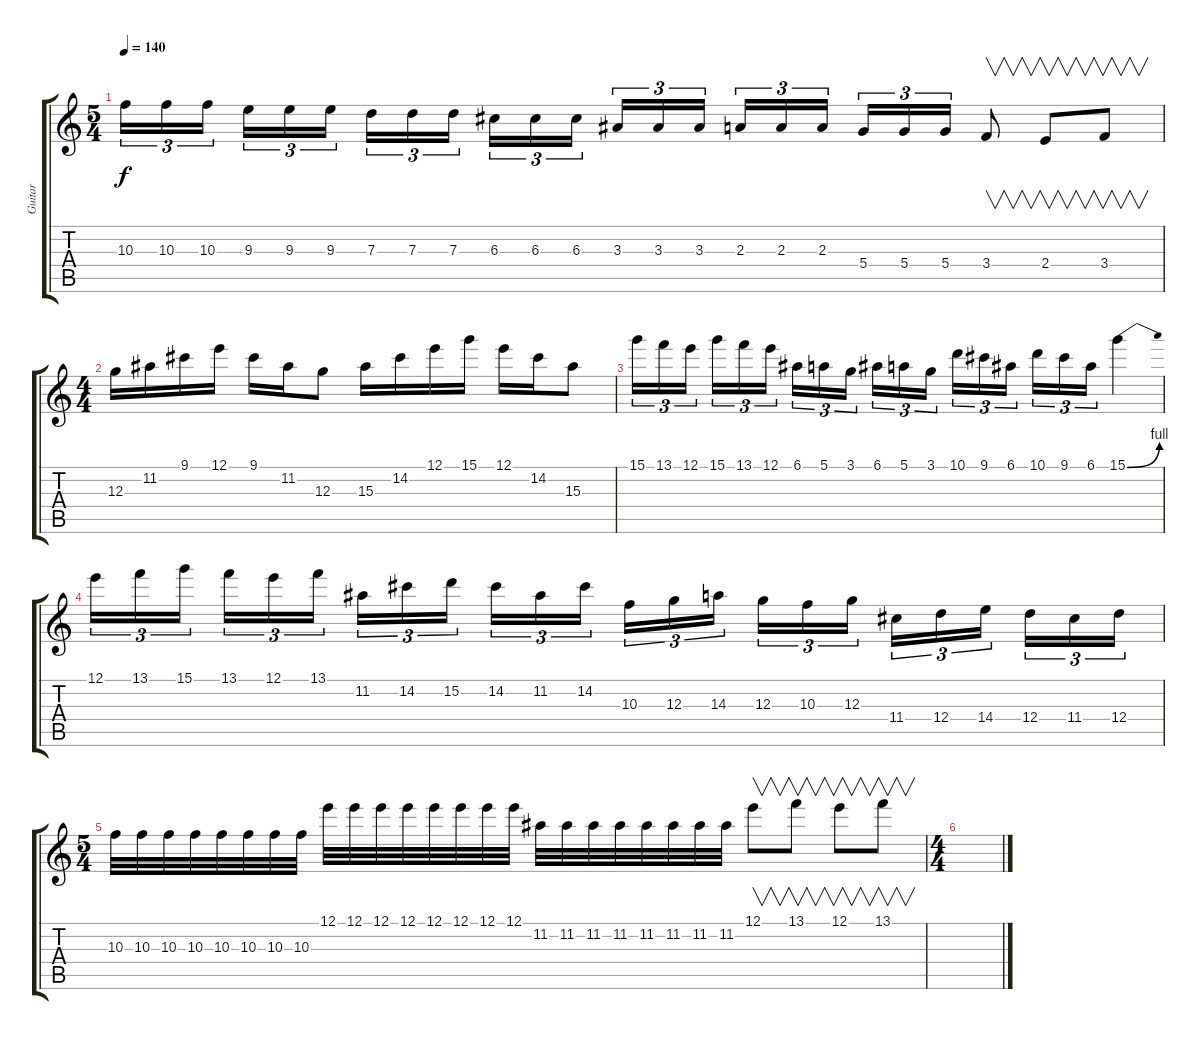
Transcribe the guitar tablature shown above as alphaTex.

\track ("Guitar" "Guitar") {instrument distortionguitar}
\staff {score tabs}
\tuning (E4 B3 G3 D3 A2 E2) {hide}
\ts (5 4)
\tempo 140
\clef g2
\ks c
10.3.16{tu (3 2) dy f} 10.3.16{tu (3 2)} 10.3.16{tu (3 2)} 9.3.16{tu (3 2)} 9.3.16{tu (3 2)} 9.3.16{tu (3 2)} 7.3.16{tu (3 2)} 7.3.16{tu (3 2)} 7.3.16{tu (3 2)} 6.3.16{tu (3 2)} 6.3.16{tu (3 2)} 6.3.16{tu (3 2)} 3.3.16{tu (3 2)} 3.3.16{tu (3 2)} 3.3.16{tu (3 2)} 2.3.16{tu (3 2)} 2.3.16{tu (3 2)} 2.3.16{tu (3 2)} 5.4.16{tu (3 2)} 5.4.16{tu (3 2)} 5.4.16{tu (3 2)} 3.4.8{v} 2.4.8{v} 3.4.8{v} |
\ts (4 4)
12.3.16 11.2.16 9.1.16 12.1.16 9.1.16 11.2.16 12.3.8 15.3.16 14.2.16 12.1.16 15.1.16 12.1.16 14.2.16 15.3.8 |
15.1.16{tu (3 2)} 13.1.16{tu (3 2)} 12.1.16{tu (3 2)} 15.1.16{tu (3 2)} 13.1.16{tu (3 2)} 12.1.16{tu (3 2)} 6.1.16{tu (3 2)} 5.1.16{tu (3 2)} 3.1.16{tu (3 2)} 6.1.16{tu (3 2)} 5.1.16{tu (3 2)} 3.1.16{tu (3 2)} 10.1.16{tu (3 2)} 9.1.16{tu (3 2)} 6.1.16{tu (3 2)} 10.1.16{tu (3 2)} 9.1.16{tu (3 2)} 6.1.16{tu (3 2)} 15.1{be (bend 0 0 60 4)}.4 |
12.1.16{tu (3 2)} 13.1.16{tu (3 2)} 15.1.16{tu (3 2)} 13.1.16{tu (3 2)} 12.1.16{tu (3 2)} 13.1.16{tu (3 2)} 11.2.16{tu (3 2)} 14.2.16{tu (3 2)} 15.2.16{tu (3 2)} 14.2.16{tu (3 2)} 11.2.16{tu (3 2)} 14.2.16{tu (3 2)} 10.3.16{tu (3 2)} 12.3.16{tu (3 2)} 14.3.16{tu (3 2)} 12.3.16{tu (3 2)} 10.3.16{tu (3 2)} 12.3.16{tu (3 2)} 11.4.16{tu (3 2)} 12.4.16{tu (3 2)} 14.4.16{tu (3 2)} 12.4.16{tu (3 2)} 11.4.16{tu (3 2)} 12.4.16{tu (3 2)} |
\ts (5 4)
10.3.32 10.3.32 10.3.32 10.3.32 10.3.32 10.3.32 10.3.32 10.3.32 12.1.32 12.1.32 12.1.32 12.1.32 12.1.32 12.1.32 12.1.32 12.1.32 11.2.32 11.2.32 11.2.32 11.2.32 11.2.32 11.2.32 11.2.32 11.2.32 12.1.8{v} 13.1.8{v} 12.1.8{v} 13.1.8{v} |
\ts (4 4)
